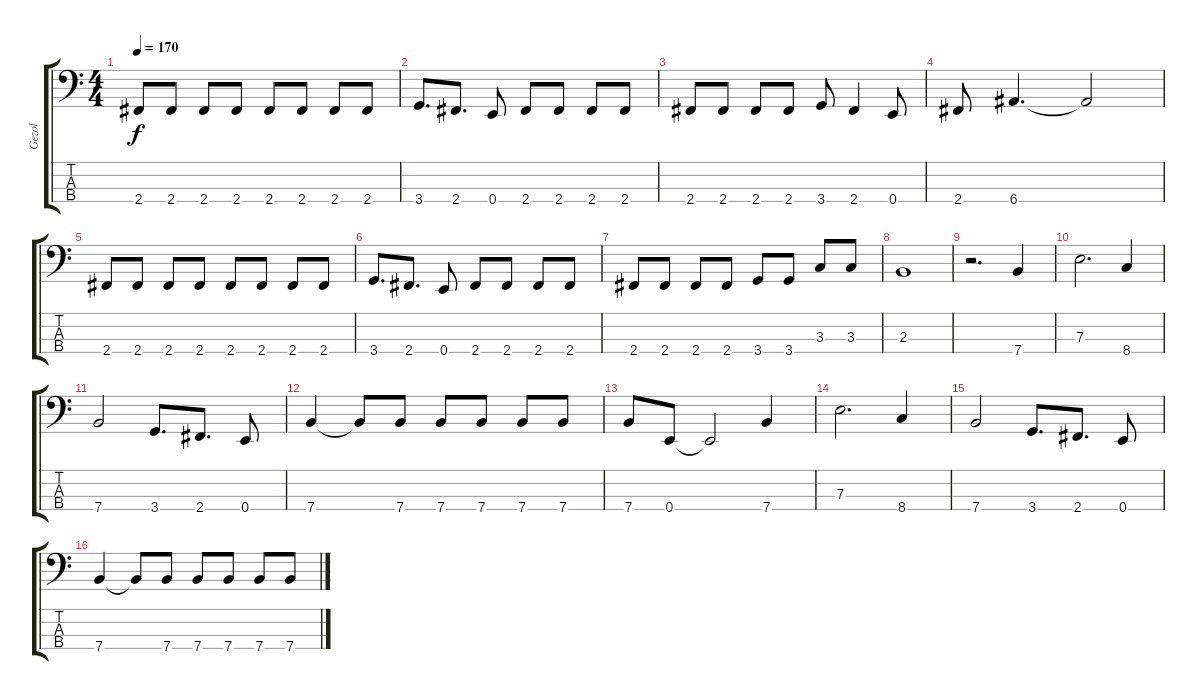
\track ("Gezol" "Gezol") {instrument electricbasspick}
\staff {score tabs}
\tuning (G2 D2 A1 E1) {hide}
\ts (4 4)
\tempo 170
\clef f4
\ks c
2.4.8{dy f} 2.4.8 2.4.8 2.4.8 2.4.8 2.4.8 2.4.8 2.4.8 |
3.4.8{d} 2.4.8{d} 0.4.8 2.4.8 2.4.8 2.4.8 2.4.8 |
2.4.8 2.4.8 2.4.8 2.4.8 3.4.8 2.4.4 0.4.8 |
2.4.8 6.4.4{d} 6.4{t}.2 |
2.4.8 2.4.8 2.4.8 2.4.8 2.4.8 2.4.8 2.4.8 2.4.8 |
3.4.8{d} 2.4.8{d} 0.4.8 2.4.8 2.4.8 2.4.8 2.4.8 |
2.4.8 2.4.8 2.4.8 2.4.8 3.4.8 3.4.8 3.3.8 3.3.8 |
2.3.1 |
r.2{d} 7.4.4 |
7.3.2{d} 8.4.4 |
7.4.2 3.4.8{d} 2.4.8{d} 0.4.8 |
7.4.4 7.4{t}.8 7.4.8 7.4.8 7.4.8 7.4.8 7.4.8 |
7.4.8 0.4.8 0.4{t}.2 7.4.4 |
7.3.2{d} 8.4.4 |
7.4.2 3.4.8{d} 2.4.8{d} 0.4.8 |
7.4.4 7.4{t}.8 7.4.8 7.4.8 7.4.8 7.4.8 7.4.8
